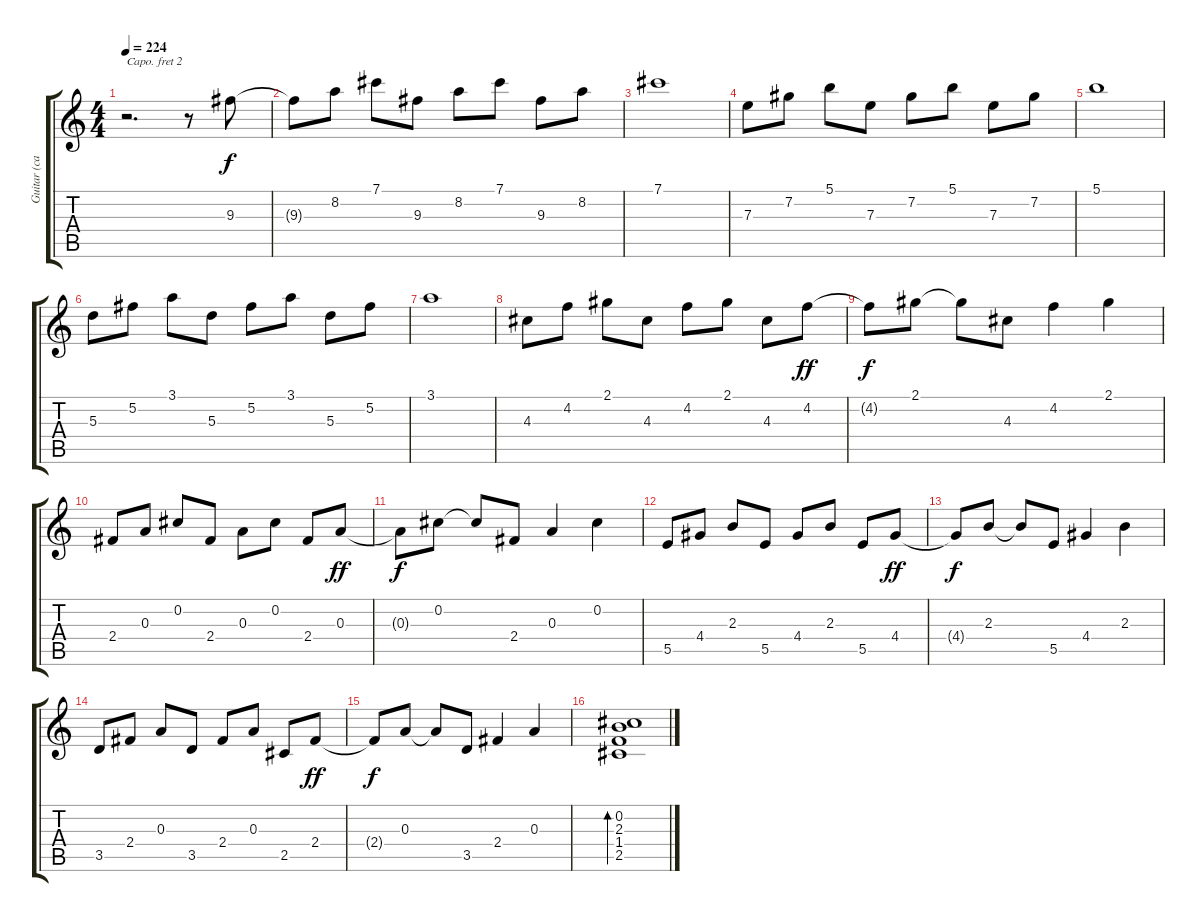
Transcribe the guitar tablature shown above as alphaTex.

\track ("Guitar (capo @ 2)" "Guitar (ca") {instrument acousticguitarnylon}
\staff {score tabs}
\capo 2
\tuning (E4 B3 G3 D3 A2 E2) {hide}
\ts (4 4)
\tempo 224
\clef g2
\ks c
r.2{d dy f instrument acousticguitarnylon} r.8 9.3.8 |
9.3{t}.8 8.2.8 7.1.8 9.3.8 8.2.8 7.1.8 9.3.8 8.2.8 |
7.1.1 |
7.3.8 7.2.8 5.1.8 7.3.8 7.2.8 5.1.8 7.3.8 7.2.8 |
5.1.1 |
5.3.8 5.2.8 3.1.8 5.3.8 5.2.8 3.1.8 5.3.8 5.2.8 |
3.1.1 |
4.3.8 4.2.8 2.1.8 4.3.8 4.2.8 2.1.8 4.3.8 4.2.8{dy ff} |
4.2{t}.8{dy f} 2.1.8 2.1{t}.8 4.3.8 4.2.4 2.1.4 |
2.4.8 0.3.8 0.2.8 2.4.8 0.3.8 0.2.8 2.4.8 0.3.8{dy ff} |
0.3{t}.8{dy f} 0.2.8 0.2{t}.8 2.4.8 0.3.4 0.2.4 |
5.5.8 4.4.8 2.3.8 5.5.8 4.4.8 2.3.8 5.5.8 4.4.8{dy ff} |
4.4{t}.8{dy f} 2.3.8 2.3{t}.8 5.5.8 4.4.4 2.3.4 |
3.5.8 2.4.8 0.3.8 3.5.8 2.4.8 0.3.8 2.5.8 2.4.8{dy ff} |
2.4{t}.8{dy f} 0.3.8 0.3{t}.8 3.5.8 2.4.4 0.3.4 |
(0.2 2.3 1.4 2.5).1{bd 60}
